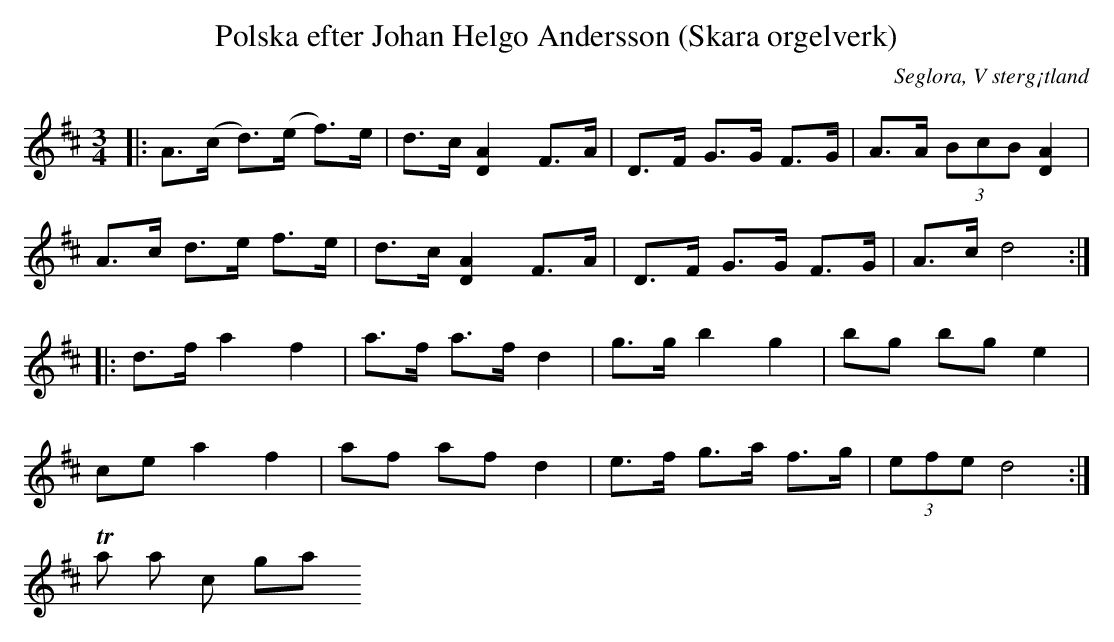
X:1
T:Polska efter Johan Helgo Andersson (Skara orgelverk)
O:Seglora, V sterg¡tland
M:3/4
L:1/8
K:D
|: A>(c d>)(e f>)e| d>c [A2D2] F>A | D>F G>G F>G | A>A (3BcB [A2D2] |
   A>c d>e f>e| d>c [A2D2] F>A | D>F G>G F>G | A>c d4 :|
|: d>f a2 f2 | a>f a>f d2 | g>g b2 g2 | bg bg e2 |
ce a2 f2 | af af d2 | e>f g>a f>g | (3efe d4 :|
^"Takt 10 kan ocks¢ g¡ras"
